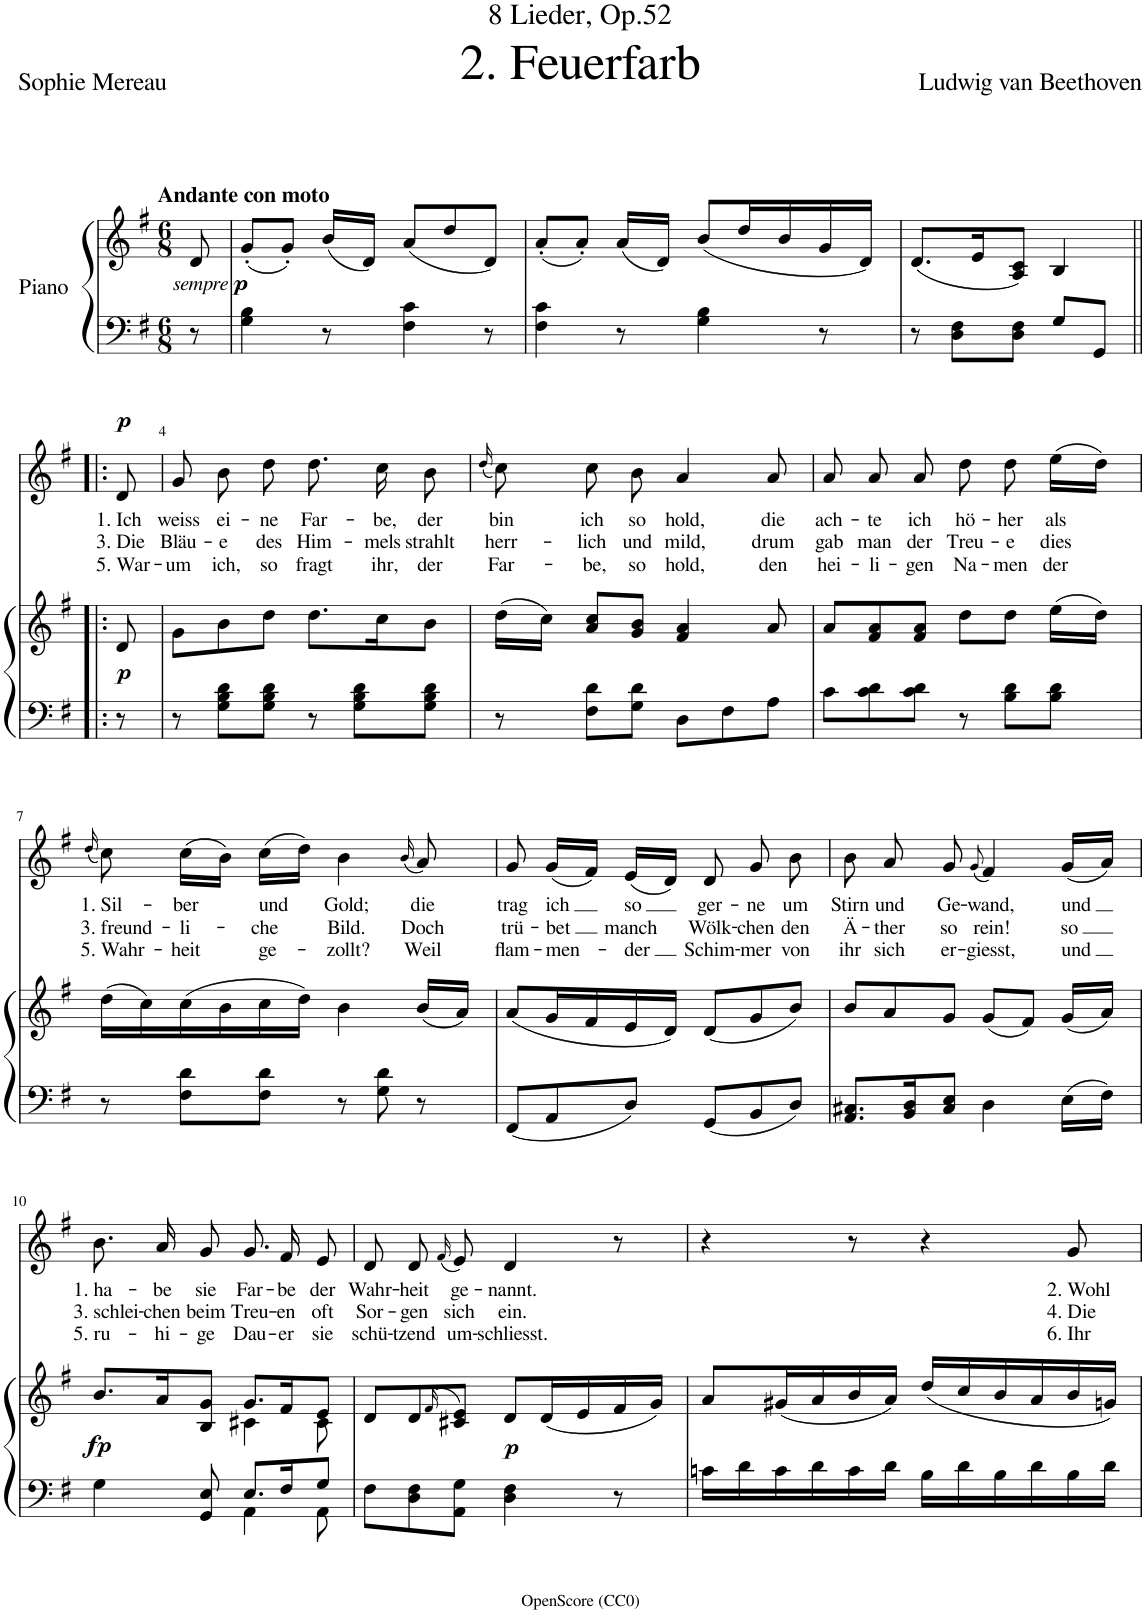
**kern	**kern	**dynam	**kern	**text	**text	**text	**dynam
*part2	*part2	*part2	*part1	*part1	*part1	*part1	*part1
*staff3	*staff2	*staff2/3	*staff1	*staff1	*staff1	*staff1	*staff1
*I"Piano	*	*	*I"Voice	*	*	*	*
*I'Pno	*	*	*	*	*	*	*
*clefF4	*clefG2	*	*clefG2	*	*	*	*
*k[f#]	*k[f#]	*	*k[f#]	*	*	*	*
*M6/8	*M6/8	*	*M6/8	*	*	*	*
=	=	=	=	=	=	=	=
!	!	!	!LO:TX:a:B:t=Andante con moto	!	!	!	!
8r	8d/	.	8r	.	.	.	.
=1	=1	=1	=1	=1	=1	=1	=1
!	!	!LO:DY:b	!	!	!	!	!
!	!	!LO:DY:n=1:b	!	!	!	!	!
4G\ 4B\	(8g'/L	other-dynamics p	2.r	.	.	.	.
.	8g'/J)	.	.	.	.	.	.
8r	(16b/LL	.	.	.	.	.	.
.	16d/JJ)	.	.	.	.	.	.
4F#\ 4c\	(8a/L	.	.	.	.	.	.
.	8dd/	.	.	.	.	.	.
8r	8d/J)	.	.	.	.	.	.
=2	=2	=2	=2	=2	=2	=2	=2
4F#\ 4c\	(8a'/L	.	2.r	.	.	.	.
.	8a'/J)	.	.	.	.	.	.
8r	(16a/LL	.	.	.	.	.	.
.	16d/JJ)	.	.	.	.	.	.
4G\ 4B\	(8b/L	.	.	.	.	.	.
.	16dd/L	.	.	.	.	.	.
.	16b/	.	.	.	.	.	.
8r	16g/	.	.	.	.	.	.
.	16d/JJ)	.	.	.	.	.	.
=3	=3	=3	=3	=3	=3	=3	=3
8r	(8.d/L	.	2.r	.	.	.	.
8D\ 8F#\L	.	.	.	.	.	.	.
.	16e/K	.	.	.	.	.	.
8D\ 8F#\J	8A/ 8c/J)	.	.	.	.	.	.
8G/L	4B/	.	.	.	.	.	.
8GG/J	.	.	.	.	.	.	.
8ryy	8ryy	.	.	.	.	.	.
!!LO:LB:g=z
=3X1!|:	=3X1!|:	=3X1!|:	=3X1!|:	=3X1!|:	=3X1!|:	=3X1!|:	=3X1!|:
!	!	!LO:DY:a=2	!	!LO:LY:b	!LO:LY:b	!LO:LY:b	!LO:DY:a
8r	8d/	p	8d/	1. Ich	3. Die	5. War-	p
=4	=4	=4	=4	=4	=4	=4	=4
!	!	!	!	!LO:LY:b	!LO:LY:b	!LO:LY:b	!
8r	8g\L	.	8g/	weiss	Bläu-	-um	.
!	!	!	!	!LO:LY:b	!LO:LY:b	!LO:LY:b	!
8G\ 8B\ 8d\L	8b\	.	8b\	ei-	-e	ich,	.
!	!	!	!	!LO:LY:b	!LO:LY:b	!LO:LY:b	!
8G\ 8B\ 8d\J	8dd\J	.	8dd\	-ne	des	so	.
!	!	!	!	!LO:LY:b	!LO:LY:b	!LO:LY:b	!
8r	8.dd\L	.	8.dd\	Far-	Him-	fragt	.
8G\ 8B\ 8d\L	.	.	.	.	.	.	.
!	!	!	!	!LO:LY:b	!LO:LY:b	!LO:LY:b	!
.	16cc\K	.	16cc\	-be,	-mels	ihr,	.
!	!	!	!	!LO:LY:b	!LO:LY:b	!LO:LY:b	!
8G\ 8B\ 8d\J	8b\J	.	8b\	der	strahlt	der	.
=5	=5	=5	=5	=5	=5	=5	=5
.	.	.	(16qdd/	.	.	.	.
!	!	!	!	!LO:LY:b	!LO:LY:b	!LO:LY:b	!
8r	(16dd\LL	.	8cc\)	bin	herr-	Far-	.
.	16cc\JJ)	.	.	.	.	.	.
!	!	!	!	!LO:LY:b	!LO:LY:b	!LO:LY:b	!
8F#\ 8d\L	8a/ 8cc/L	.	8cc\	ich	-lich	-be,	.
!	!	!	!	!LO:LY:b	!LO:LY:b	!LO:LY:b	!
8G\ 8d\J	8g/ 8b/J	.	8b\	so	und	so	.
!	!	!	!	!LO:LY:b	!LO:LY:b	!LO:LY:b	!
8D\L	4f#/ 4a/	.	4a/	hold,	mild,	hold,	.
8F#\	.	.	.	.	.	.	.
!	!	!	!	!LO:LY:b	!LO:LY:b	!LO:LY:b	!
8A\J	8a/	.	8a/	die	drum	den	.
=6	=6	=6	=6	=6	=6	=6	=6
!	!	!	!	!LO:LY:b	!LO:LY:b	!LO:LY:b	!
8c\L	8a/L	.	8a/	ach-	gab	hei-	.
!	!	!	!	!LO:LY:b	!LO:LY:b	!LO:LY:b	!
8c\ 8d\	8f#/ 8a/	.	8a/	-te	man	-li-	.
!	!	!	!	!LO:LY:b	!LO:LY:b	!LO:LY:b	!
8c\ 8d\J	8f#/ 8a/J	.	8a/	ich	der	-gen	.
!	!	!	!	!LO:LY:b	!LO:LY:b	!LO:LY:b	!
8r	8dd\L	.	8dd\	hö-	Treu-	Na-	.
!	!	!	!	!LO:LY:b	!LO:LY:b	!LO:LY:b	!
8B\ 8d\L	8dd\J	.	8dd\	-her	-e	-men	.
!	!	!	!	!LO:LY:b	!LO:LY:b	!LO:LY:b	!
8B\ 8d\J	(16ee\LL	.	(16ee\LL	als	dies	der	.
.	16dd\JJ)	.	16dd\JJ)	.	.	.	.
!!LO:LB:g=z
=7	=7	=7	=7	=7	=7	=7	=7
.	.	.	(16qdd/	.	.	.	.
!	!	!	!	!LO:LY:b	!LO:LY:b	!LO:LY:b	!
8r	(16dd\LL	.	8cc\)	1. Sil-	3. freund-	5. Wahr-	.
.	16cc\)	.	.	.	.	.	.
!	!	!	!	!LO:LY:b	!LO:LY:b	!LO:LY:b	!
8F#\ 8d\L	(16cc\	.	(16cc\LL	-ber	-li-	-heit	.
.	16b\	.	16b\JJ)	.	.	.	.
!	!	!	!	!LO:LY:b	!LO:LY:b	!LO:LY:b	!
8F#\ 8d\J	16cc\	.	(16cc\LL	und	-che	ge-	.
.	16dd\JJ)	.	16dd\JJ)	.	.	.	.
!	!	!	!	!LO:LY:b	!LO:LY:b	!LO:LY:b	!
8r	4b\	.	4b\	Gold;	Bild.	-zollt?	.
8G\ 8d\	.	.	.	.	.	.	.
.	.	.	(16qb/	.	.	.	.
!	!	!	!	!LO:LY:b	!LO:LY:b	!LO:LY:b	!
8r	(16b/LL	.	8a/)	die	Doch	Weil	.
.	16a/JJ)	.	.	.	.	.	.
=8	=8	=8	=8	=8	=8	=8	=8
!	!	!	!	!LO:LY:b	!LO:LY:b	!LO:LY:b	!
8FF#/L	(8a/L	.	8g/	trag	trü-	flam-	.
!	!	!	!	!LO:LY:b	!LO:LY:b	!LO:LY:b	!
8AA/	16g/L	.	(16g/LL	ich	-bet	-men-	.
.	16f#/	.	16f#/JJ)	.	.	.	.
!	!	!	!	!LO:LY:b	!LO:LY:b	!LO:LY:b	!
8D/J	16e/	.	(16e/LL	so	manch	-der	.
.	16d/JJ)	.	16d/JJ)	.	.	.	.
!	!	!	!	!LO:LY:b	!LO:LY:b	!LO:LY:b	!
8GG/L	(8d/L	.	8d/	ger-	Wölk-	Schim-	.
!	!	!	!	!LO:LY:b	!LO:LY:b	!LO:LY:b	!
8BB/	8g/	.	8g/	-ne	-chen	-mer	.
!	!	!	!	!LO:LY:b	!LO:LY:b	!LO:LY:b	!
8D/J	8b/J)	.	8b\	um	den	von	.
=9	=9	=9	=9	=9	=9	=9	=9
!	!	!	!	!LO:LY:b	!LO:LY:b	!LO:LY:b	!
8.AA/ 8.C#X/L	8b/L	.	8b\	Stirn	Ä-	ihr	.
!	!	!	!	!LO:LY:b	!LO:LY:b	!LO:LY:b	!
.	8a/	.	8a/	und	-ther	sich	.
16BB/ 16D/K	.	.	.	.	.	.	.
!	!	!	!	!LO:LY:b	!LO:LY:b	!LO:LY:b	!
8C#/ 8E/J	8g/J	.	8g/	Ge-	so	er-	.
.	.	.	(8qg/	.	.	.	.
!	!	!	!	!LO:LY:b	!LO:LY:b	!LO:LY:b	!
4D\	(8g/L	.	4f#/)	-wand,	rein!	-giesst,	.
.	8f#/J)	.	.	.	.	.	.
!	!	!	!	!LO:LY:b	!LO:LY:b	!LO:LY:b	!
16E\LL	(16g/LL	.	(16g/LL	und	so	und	.
16F#\JJ	16a/JJ)	.	16a/JJ)	.	.	.	.
!!LO:LB:g=z
=10	=10	=10	=10	=10	=10	=10	=10
*^	*^	*	*	*	*	*	*
!	!	!	!	!LO:DY:b	!	!LO:LY:b	!LO:LY:b	!LO:LY:b	!
4G\	4.ryy	8.b/L	4.ryy	fp	8.b\	1. ha-	3. schlei-	5. ru-	.
!	!	!	!	!	!	!LO:LY:b	!LO:LY:b	!LO:LY:b	!
.	.	16a/K	.	.	16a/	-be	-chen	-hi-	.
!	!	!	!	!	!	!LO:LY:b	!LO:LY:b	!LO:LY:b	!
8GG/ 8E/	.	8B/ 8g/J	.	.	8g/	sie	beim	-ge	.
!	!	!	!	!	!	!LO:LY:b	!LO:LY:b	!LO:LY:b	!
8.E/L	4AA\	8.g/L	4c#X\	.	8.g/	Far-	Treu-	Dau-	.
!	!	!	!	!	!	!LO:LY:b	!LO:LY:b	!LO:LY:b	!
16F#/K	.	16f#/K	.	.	16f#/	-be	-en	-er	.
!	!	!	!	!	!	!LO:LY:b	!LO:LY:b	!LO:LY:b	!
8G/J	8AA\	8e/J	8c#\	.	8e/	der	oft	sie	.
=11	=11	=11	=11	=11	=11	=11	=11	=11	=11
!	!	!	!	!	!	!LO:LY:b	!LO:LY:b	!LO:LY:b	!
*v	*v	*	*	*	*	*	*	*	*
*	*v	*v	*	*	*	*	*	*
8F#\L	8d/L	.	8d/	Wahr-	Sor-	schü-	.
!	!	!	!	!LO:LY:b	!LO:LY:b	!LO:LY:b	!
8D\ 8F#\	8d/	.	8d/	-heit	-gen	-tzend	.
.	(>16qf#/	.	(16qf#/	.	.	.	.
!	!	!	!	!LO:LY:b	!LO:LY:b	!LO:LY:b	!
8AA\ 8G\J	8c#X/ 8e/J)	.	8e/)	ge-	sich	um-	.
!	!	!LO:DY:b	!	!LO:LY:b	!LO:LY:b	!LO:LY:b	!
4D\ 4F#\	8d/L	p	4d/	-nannt.	ein.	-schliesst.	.
.	(16d/L	.	.	.	.	.	.
.	16e/	.	.	.	.	.	.
8r	16f#/	.	8r	.	.	.	.
.	16g/JJ)	.	.	.	.	.	.
=12	=12	=12	=12	=12	=12	=12	=12
16cn\LL	8a/L	.	4r	.	.	.	.
16d\	.	.	.	.	.	.	.
16c\	(16g#X/L	.	.	.	.	.	.
16d\	16a/	.	.	.	.	.	.
16c\	16b/	.	8r	.	.	.	.
16d\JJ	16a/JJ)	.	.	.	.	.	.
16B\LL	(<16dd/LL	.	4r	.	.	.	.
16d\	16cc/	.	.	.	.	.	.
16B\	16b/	.	.	.	.	.	.
16d\	16a/	.	.	.	.	.	.
!	!	!	!	!LO:LY:b	!LO:LY:b	!LO:LY:b	!
16B\	16b/	.	8g/	2. Wohl	4. Die	6. Ihr	.
16d\JJ	16gn/JJ)	.	.	.	.	.	.
=	=	=	=	=	=	=	=
*-	*-	*-	*-	*-	*-	*-	*-
